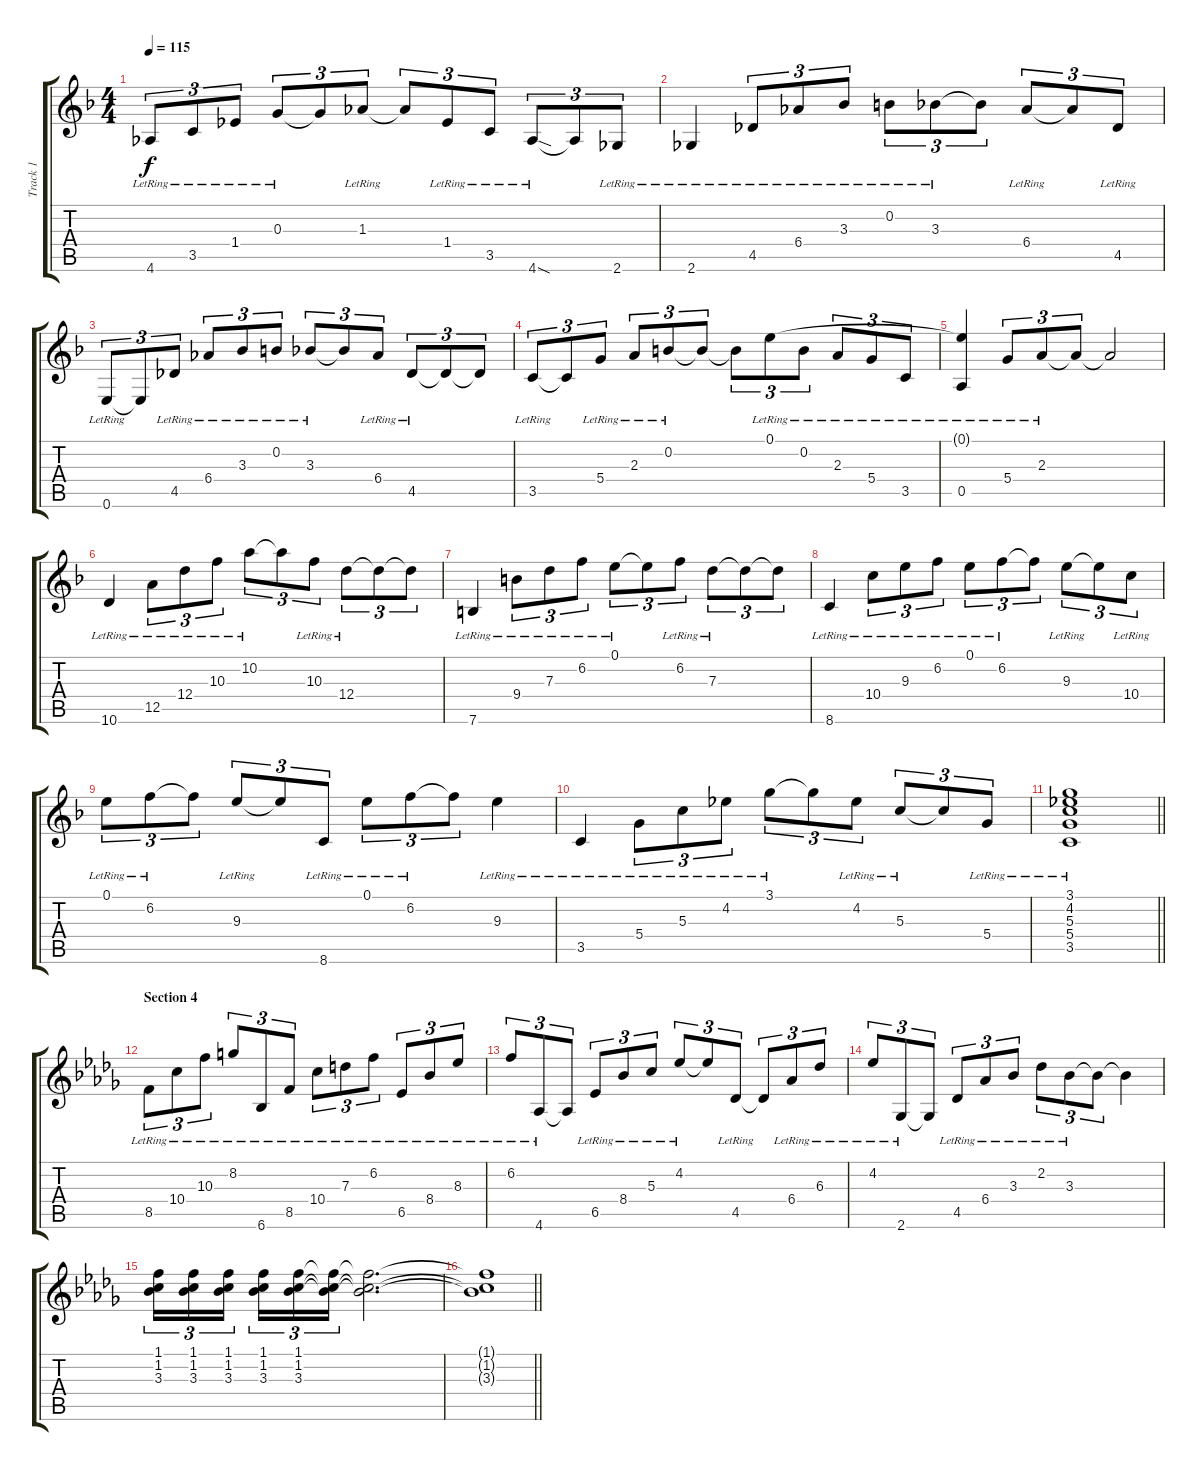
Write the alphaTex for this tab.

\track ("Track 1" "Track 1") {instrument acousticguitarsteel}
\staff {score tabs}
\tuning (E4 B3 G3 D3 A2 E2) {hide}
\ts (4 4)
\tempo 115
\clef g2
\ks f
4.6{lr}.8{tu (3 2) dy f} 3.5{lr}.8{tu (3 2)} 1.4{lr}.8{tu (3 2)} 0.3{lr}.8{tu (3 2)} 0.3{t}.8{tu (3 2)} 1.3{lr}.8{tu (3 2)} 1.3{t}.8{tu (3 2)} 1.4{lr}.8{tu (3 2)} 3.5{lr}.8{tu (3 2)} 4.6{sod lr}.8{tu (3 2)} 4.6{t}.8{tu (3 2)} 2.6{lr}.8{tu (3 2)} |
2.6{lr}.4 4.5{lr}.8{tu (3 2)} 6.4{lr}.8{tu (3 2)} 3.3{lr}.8{tu (3 2)} 0.2{lr}.8{tu (3 2)} 3.3{lr}.8{tu (3 2)} 3.3{t}.8{tu (3 2)} 6.4{lr}.8{tu (3 2)} 6.4{t}.8{tu (3 2)} 4.5{lr}.8{tu (3 2)} |
0.6{lr}.8{tu (3 2)} 0.6{t}.8{tu (3 2)} 4.5{lr}.8{tu (3 2)} 6.4{lr}.8{tu (3 2)} 3.3{lr}.8{tu (3 2)} 0.2{lr}.8{tu (3 2)} 3.3{lr}.8{tu (3 2)} 3.3{t}.8{tu (3 2)} 6.4{lr}.8{tu (3 2)} 4.5{lr}.8{tu (3 2)} 4.5{t}.8{tu (3 2)} 4.5{t}.8{tu (3 2)} |
3.5{lr}.8{tu (3 2)} 3.5{t}.8{tu (3 2)} 5.4{lr}.8{tu (3 2)} 2.3{lr}.8{tu (3 2)} 0.2{lr}.8{tu (3 2)} 0.2{t}.8{tu (3 2)} 0.2{t}.8{tu (3 2)} 0.1{lr}.8{tu (3 2)} 0.2{lr}.8{tu (3 2)} 2.3{lr}.8{tu (3 2)} 5.4{lr}.8{tu (3 2)} 3.5{lr}.8{tu (3 2)} |
(0.1{t} 0.5{lr}).4 5.4{lr}.8{tu (3 2)} 2.3{lr}.8{tu (3 2)} 2.3{t}.8{tu (3 2)} 2.3{t}.2 |
10.6{lr}.4 12.5{lr}.8{tu (3 2)} 12.4{lr}.8{tu (3 2)} 10.3{lr}.8{tu (3 2)} 10.2{lr}.8{tu (3 2)} 10.2{t}.8{tu (3 2)} 10.3{lr}.8{tu (3 2)} 12.4{lr}.8{tu (3 2)} 12.4{t}.8{tu (3 2)} 12.4{t}.8{tu (3 2)} |
7.6{lr}.4 9.4{lr}.8{tu (3 2)} 7.3{lr}.8{tu (3 2)} 6.2{lr}.8{tu (3 2)} 0.1{lr}.8{tu (3 2)} 0.1{t}.8{tu (3 2)} 6.2{lr}.8{tu (3 2)} 7.3{lr}.8{tu (3 2)} 7.3{t}.8{tu (3 2)} 7.3{t}.8{tu (3 2)} |
8.6{lr}.4 10.4{lr}.8{tu (3 2)} 9.3{lr}.8{tu (3 2)} 6.2{lr}.8{tu (3 2)} 0.1{lr}.8{tu (3 2)} 6.2{lr}.8{tu (3 2)} 6.2{t}.8{tu (3 2)} 9.3{lr}.8{tu (3 2)} 9.3{t}.8{tu (3 2)} 10.4{lr}.8{tu (3 2)} |
0.1{lr}.8{tu (3 2)} 6.2{lr}.8{tu (3 2)} 6.2{t}.8{tu (3 2)} 9.3{lr}.8{tu (3 2)} 9.3{t}.8{tu (3 2)} 8.6{lr}.8{tu (3 2)} 0.1{lr}.8{tu (3 2)} 6.2{lr}.8{tu (3 2)} 6.2{t}.8{tu (3 2)} 9.3{lr}.4 |
3.5{lr}.4 5.4{lr}.8{tu (3 2)} 5.3{lr}.8{tu (3 2)} 4.2{lr}.8{tu (3 2)} 3.1{lr}.8{tu (3 2)} 3.1{t}.8{tu (3 2)} 4.2{lr}.8{tu (3 2)} 5.3{lr}.8{tu (3 2)} 5.3{t}.8{tu (3 2)} 5.4{lr}.8{tu (3 2)} |
\barLineRight lightlight
(3.1{lr} 4.2{lr} 5.3{lr} 5.4{lr} 3.5{lr}).1 |
\section ("" "Section 4")
\ks db
8.5{lr}.8{tu (3 2)} 10.4{lr}.8{tu (3 2)} 10.3{lr}.8{tu (3 2)} 8.2{lr}.8{tu (3 2)} 6.6{lr}.8{tu (3 2)} 8.5{lr}.8{tu (3 2)} 10.4{lr}.8{tu (3 2)} 7.3{lr}.8{tu (3 2)} 6.2{lr}.8{tu (3 2)} 6.5{lr}.8{tu (3 2)} 8.4{lr}.8{tu (3 2)} 8.3{lr}.8{tu (3 2)} |
6.2{lr}.8{tu (3 2)} 4.6{lr}.8{tu (3 2)} 4.6{t}.8{tu (3 2)} 6.5{lr}.8{tu (3 2)} 8.4{lr}.8{tu (3 2)} 5.3{lr}.8{tu (3 2)} 4.2{lr}.8{tu (3 2)} 4.2{t}.8{tu (3 2)} 4.5{lr}.8{tu (3 2)} 4.5{t}.8{tu (3 2)} 6.4{lr}.8{tu (3 2)} 6.3{lr}.8{tu (3 2)} |
4.2{lr}.8{tu (3 2)} 2.6{lr}.8{tu (3 2)} 2.6{t}.8{tu (3 2)} 4.5{lr}.8{tu (3 2)} 6.4{lr}.8{tu (3 2)} 3.3{lr}.8{tu (3 2)} 2.2{lr}.8{tu (3 2)} 3.3{lr}.8{tu (3 2)} 3.3{t}.8{tu (3 2)} 3.3{t}.4 |
(1.1 1.2 3.3).16{tu (3 2)} (1.1 1.2 3.3).16{tu (3 2)} (1.1 1.2 3.3).16{tu (3 2) beam splitsecondary} (1.1 1.2 3.3).16{tu (3 2)} (1.1 1.2 3.3).16{tu (3 2)} (1.1{t} 1.2{t} 3.3{t}).16{tu (3 2)} (1.1{t} 1.2{t} 3.3{t}).2{d} |
\barLineRight lightlight
(1.1{t} 1.2{t} 3.3{t}).1
